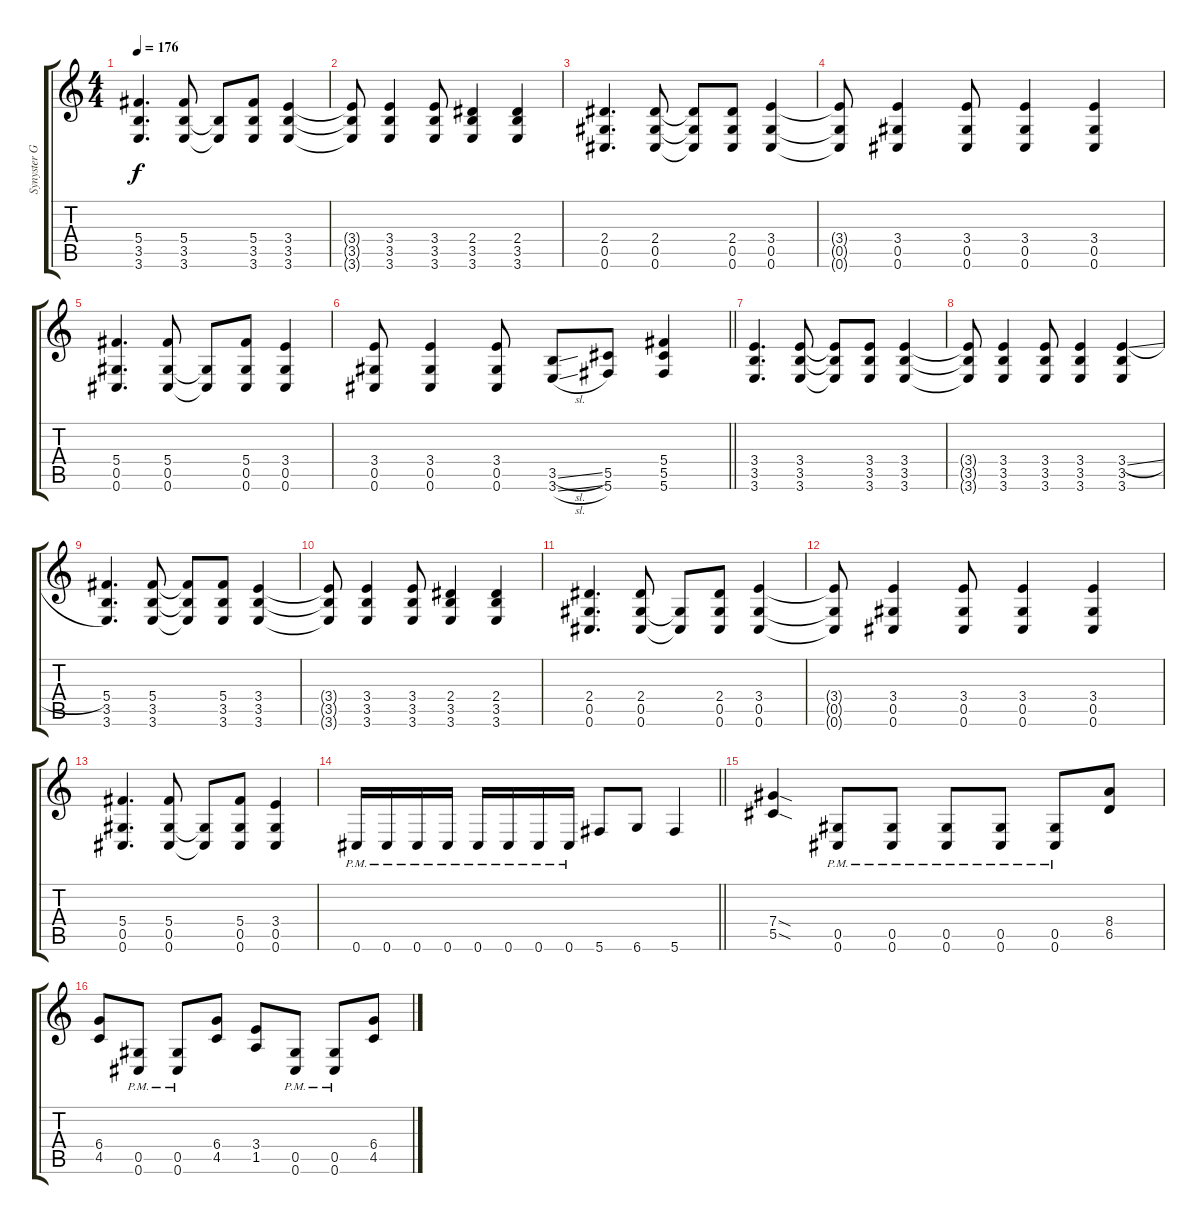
\track ("Synyster Gates" "Synyster G") {instrument distortionguitar}
\staff {score tabs}
\tuning (Eb4 Bb3 Gb3 Db3 Ab2 Db2) {hide}
\ts (4 4)
\tempo 176
\clef g2
\ks c
(5.4 3.5 3.6).4{d dy f} (5.4 3.5 3.6).8 (3.5{t} 3.6{t}).8 (5.4 3.5 3.6).8 (3.4 3.5 3.6).4 |
(3.4{t} 3.5{t} 3.6{t}).8 (3.4 3.5 3.6).4 (3.4 3.5 3.6).8 (2.4 3.5 3.6).4 (2.4 3.5 3.6).4 |
(2.4 0.5 0.6).4{d} (2.4 0.5 0.6).8 (2.4{t} 0.5{t} 0.6{t}).8 (2.4 0.5 0.6).8 (3.4 0.5 0.6).4 |
(3.4{t} 0.5{t} 0.6{t}).8 (3.4 0.5 0.6).4 (3.4 0.5 0.6).8 (3.4 0.5 0.6).4 (3.4 0.5 0.6).4 |
(5.4 0.5 0.6).4{d} (5.4 0.5 0.6).8 (0.5{t} 0.6{t}).8 (5.4 0.5 0.6).8 (3.4 0.5 0.6).4 |
\barLineRight lightlight
(3.4 0.5 0.6).8 (3.4 0.5 0.6).4 (3.4 0.5 0.6).8 (3.5{sl} 3.6{sl}).8 (5.5 5.6).8 (5.4 5.5 5.6).4 |
(3.4 3.5 3.6).4{d} (3.4 3.5 3.6).8 (3.4{t} 3.5{t} 3.6{t}).8 (3.4 3.5 3.6).8 (3.4 3.5 3.6).4 |
(3.4{t} 3.5{t} 3.6{t}).8 (3.4 3.5 3.6).4 (3.4 3.5 3.6).8 (3.4 3.5 3.6).4 (3.4{sl} 3.5 3.6).4 |
(5.4 3.5 3.6).4{d} (5.4 3.5 3.6).8 (5.4{t} 3.5{t} 3.6{t}).8 (5.4 3.5 3.6).8 (3.4 3.5 3.6).4 |
(3.4{t} 3.5{t} 3.6{t}).8 (3.4 3.5 3.6).4 (3.4 3.5 3.6).8 (2.4 3.5 3.6).4 (2.4 3.5 3.6).4 |
(2.4 0.5 0.6).4{d} (2.4 0.5 0.6).8 (0.5{t} 0.6{t}).8 (2.4 0.5 0.6).8 (3.4 0.5 0.6).4 |
(3.4{t} 0.5{t} 0.6{t}).8 (3.4 0.5 0.6).4 (3.4 0.5 0.6).8 (3.4 0.5 0.6).4 (3.4 0.5 0.6).4 |
(5.4 0.5 0.6).4{d} (5.4 0.5 0.6).8 (0.5{t} 0.6{t}).8 (5.4 0.5 0.6).8 (3.4 0.5 0.6).4 |
\barLineRight lightlight
0.6{pm}.16 0.6{pm}.16 0.6{pm}.16 0.6{pm}.16 0.6{pm}.16 0.6{pm}.16 0.6{pm}.16 0.6{pm}.16 5.6.8 6.6.8 5.6.4 |
(7.4{sod} 5.5{sod}).4{balance 16} (0.5{pm} 0.6{pm}).8 (0.5{pm} 0.6{pm}).8 (0.5{pm} 0.6{pm}).8 (0.5{pm} 0.6{pm}).8 (0.5{pm} 0.6{pm}).8 (8.4 6.5).8 |
(6.4 4.5).8 (0.5{pm} 0.6{pm}).8 (0.5{pm} 0.6{pm}).8 (6.4 4.5).8 (3.4 1.5).8 (0.5{pm} 0.6{pm}).8 (0.5{pm} 0.6{pm}).8 (6.4 4.5).8
